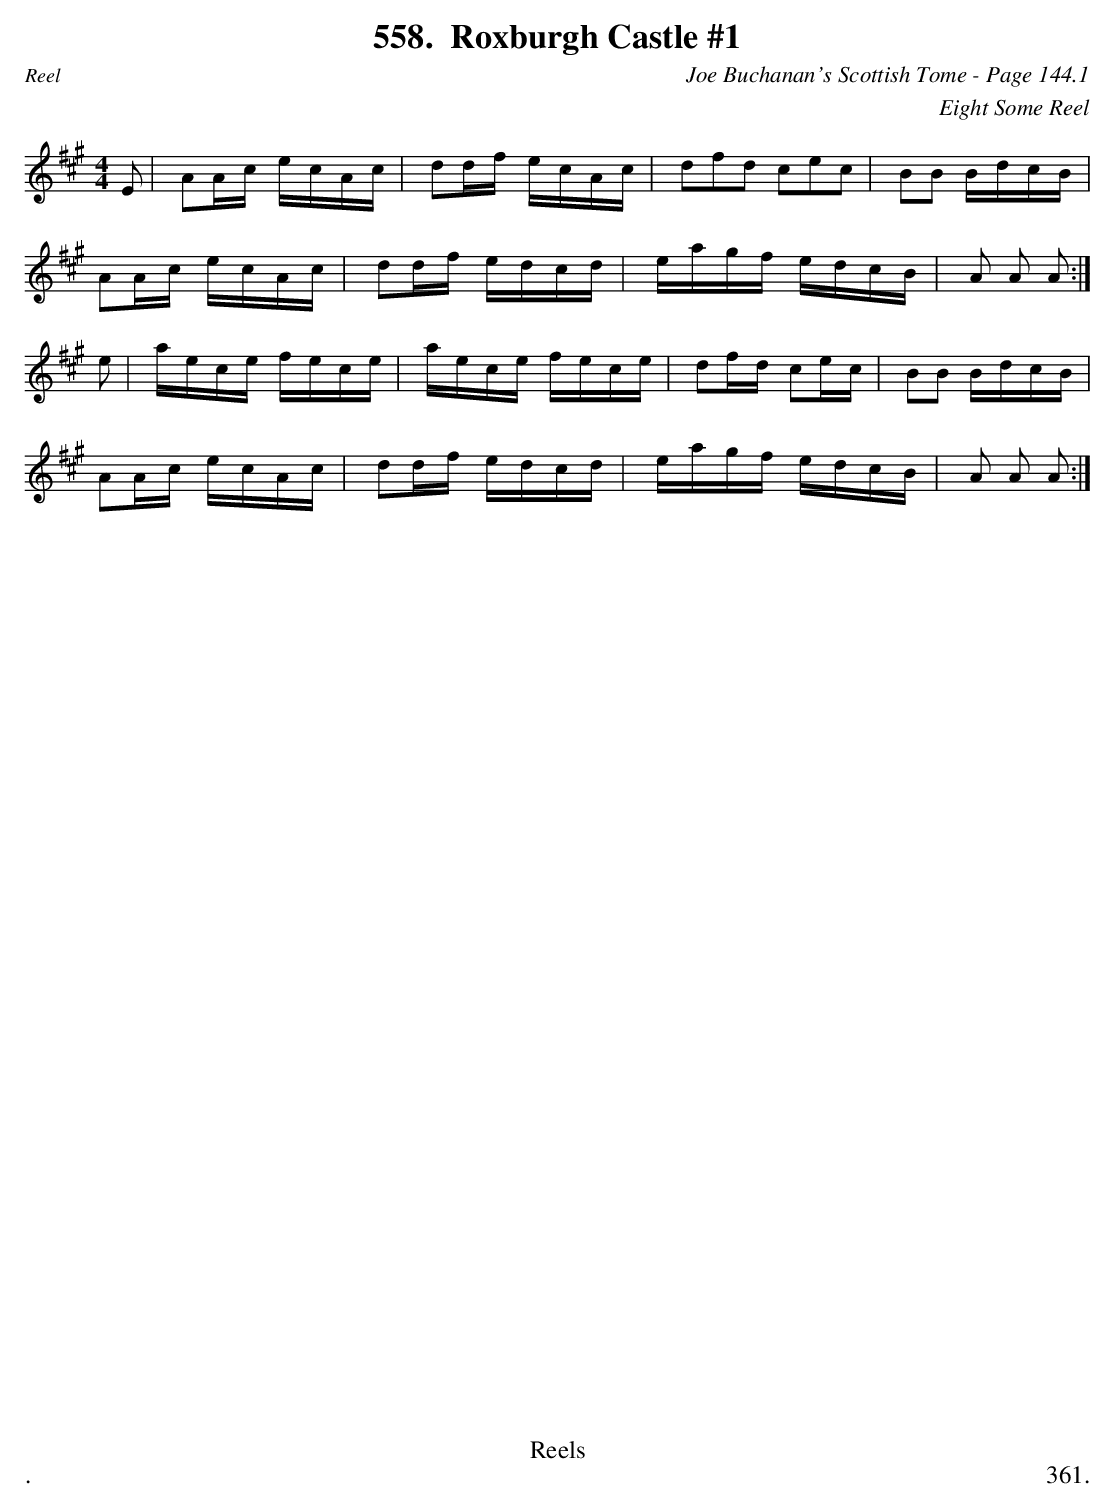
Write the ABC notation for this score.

X:1
T:Roxburgh Castle #1
C:Joe Buchanan's Scottish Tome - Page 144.1
C:Eight Some Reel
L:1/8
M:4/4
K:A
E | AA/c/ e/c/A/c/ | dd/f/ e/c/A/c/ | dfd cec | BB B/d/c/B/ |
AA/c/ e/c/A/c/ | dd/f/ e/d/c/d/ | e/a/g/f/ e/d/c/B/ | A A A :|
e | a/e/c/e/ f/e/c/e/ | a/e/c/e/ f/e/c/e/ | df/d/ ce/c/ | BB B/d/c/B/ |
AA/c/ e/c/A/c/ | dd/f/ e/d/c/d/ | e/a/g/f/ e/d/c/B/ | A A A :|
